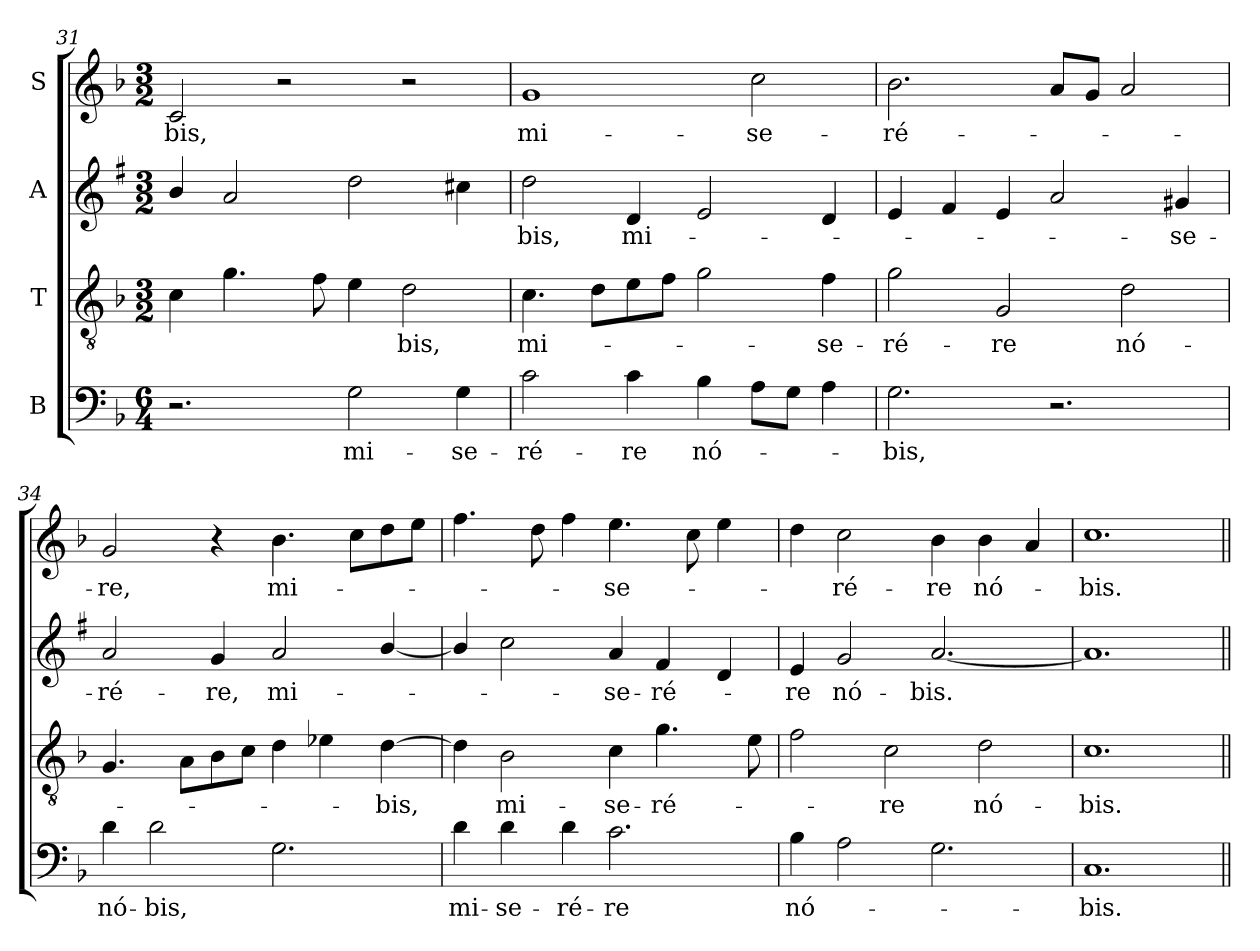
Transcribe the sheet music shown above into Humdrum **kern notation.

**kern	**text	**kern	**text	**kern	**text	**kern	**text
*part4	*part4	*part3	*part3	*part2	*part2	*part1	*part1
*staff4	*staff4	*staff3	*staff3	*staff2	*staff2	*staff1	*staff1
*I"B	*	*I"T	*	*I"A	*	*I"S	*
*clefF4	*	*clefGv2	*	*clefG2	*	*clefG2	*
*	*	*	*	*ITrd1c2	*	*	*
*k[b-]	*	*k[b-]	*	*k[b-]	*	*k[b-]	*
*F:	*	*F:	*	*F:	*	*F:	*
*M6/4	*	*M3/2	*	*M3/2	*	*M3/2	*
=31	=31	=31	=31	=31	=31	=31	=31
!	!	!	!	!	!	!	!LO:LY:b
2.r	.	4c\	.	4a/	.	2c/	-bis,
.	.	4.g\	.	2g/	.	.	.
.	.	.	.	.	.	2r	.
.	.	8f\	.	.	.	.	.
!	!LO:LY:b	!	!	!	!	!	!
2G\	mi-	4e\	.	2cc\	.	.	.
!	!	!	!LO:LY:b	!	!	!	!
.	.	2d\	-bis,	.	.	2r	.
!	!LO:LY:b	!	!	!	!	!	!
4G\	-se-	.	.	4b\	.	.	.
=32	=32	=32	=32	=32	=32	=32	=32
!	!LO:LY:b	!	!LO:LY:b	!	!LO:LY:b	!	!LO:LY:b
2c\	-ré-	4.c\	mi-	2cc\	-bis,	1g	mi-
.	.	8d\L	.	.	.	.	.
!	!LO:LY:b	!	!	!	!LO:LY:b	!	!
4c\	-re	8e\	.	4c/	mi-	.	.
.	.	8f\J	.	.	.	.	.
!	!LO:LY:b	!	!	!	!	!	!
4B-\	nó-	2g\	.	2d/	.	.	.
!	!	!	!	!	!	!	!LO:LY:b
8A\L	.	.	.	.	.	2cc\	-se-
8G\J	.	.	.	.	.	.	.
!	!	!	!LO:LY:b	!	!	!	!
4A\	.	4f\	-se-	4c/	.	.	.
!!LO:PB:g=z
=33	=33	=33	=33	=33	=33	=33	=33
!	!LO:LY:b	!	!LO:LY:b	!	!	!	!LO:LY:b
2.G\	-bis,	2g\	-ré-	4d/	.	2.b-\	-ré-
.	.	.	.	4e/	.	.	.
!	!	!	!LO:LY:b	!	!	!	!
.	.	2G/	-re	4d/	.	.	.
2.r	.	.	.	2g/	.	8a/L	.
.	.	.	.	.	.	8g/J	.
!	!	!	!LO:LY:b	!	!	!	!
.	.	2d\	nó-	.	.	2a/	.
!	!	!	!	!	!LO:LY:b	!	!
.	.	.	.	4f#/	-se-	.	.
=34	=34	=34	=34	=34	=34	=34	=34
!	!LO:LY:b	!	!	!	!LO:LY:b	!	!LO:LY:b
4d\	nó-	4.G/	.	2g/	-ré-	2g/	-re,
!	!LO:LY:b	!	!	!	!	!	!
2d\	-bis,	.	.	.	.	.	.
.	.	8A\L	.	.	.	.	.
!	!	!	!	!	!LO:LY:b	!	!
.	.	8B-\	.	4f/	-re,	4r	.
.	.	8c\J	.	.	.	.	.
!	!	!	!	!	!LO:LY:b	!	!LO:LY:b
2.G\	.	4d\	.	2g/	mi-	4.b-\	mi-
.	.	4e-\	.	.	.	.	.
.	.	.	.	.	.	8cc\L	.
!	!	!	!LO:LY:b	!	!	!	!
.	.	[4d\	-bis,	[4a/	.	8dd\	.
.	.	.	.	.	.	8ee\J	.
=35	=35	=35	=35	=35	=35	=35	=35
!	!LO:LY:b	!	!	!	!	!	!
4d\	mi-	4d\]	.	4a/]	.	4.ff\	.
!	!LO:LY:b	!	!LO:LY:b	!	!	!	!
4d\	-se-	2B-\	mi-	2b-\	.	.	.
.	.	.	.	.	.	8dd\	.
!	!LO:LY:b	!	!	!	!	!	!
4d\	-ré-	.	.	.	.	4ff\	.
!	!LO:LY:b	!	!LO:LY:b	!	!LO:LY:b	!	!LO:LY:b
2.c\	-re	4c\	-se-	4g/	-se-	4.ee\	-se-
!	!	!	!LO:LY:b	!	!LO:LY:b	!	!
.	.	4.g\	-ré-	4e/	-ré-	.	.
.	.	.	.	.	.	8cc\	.
.	.	.	.	4c/	.	4ee\	.
.	.	8e\	.	.	.	.	.
=36	=36	=36	=36	=36	=36	=36	=36
!	!LO:LY:b	!	!	!	!LO:LY:b	!	!
4B-\	nó-	2f\	.	4d/	-re	4dd\	.
!	!	!	!	!	!LO:LY:b	!	!LO:LY:b
2A\	.	.	.	2f/	nó-	2cc\	-ré-
!	!	!	!LO:LY:b	!	!	!	!
.	.	2c\	-re	.	.	.	.
!	!	!	!	!	!LO:LY:b	!	!LO:LY:b
2.G\	.	.	.	[2.g/	-bis.	4b-\	-re
!	!	!	!LO:LY:b	!	!	!	!LO:LY:b
.	.	2d\	nó-	.	.	4b-\	nó-
.	.	.	.	.	.	4a/	.
!!LO:LB:g=z
=37	=37	=37	=37	=37	=37	=37	=37
!	!LO:LY:b	!	!LO:LY:b	!	!	!	!LO:LY:b
1.C	-bis.	1.c	-bis.	1.g]	.	1.cc	-bis.
=||	=||	=||	=||	=||	=||	=||	=||
*-	*-	*-	*-	*-	*-	*-	*-
